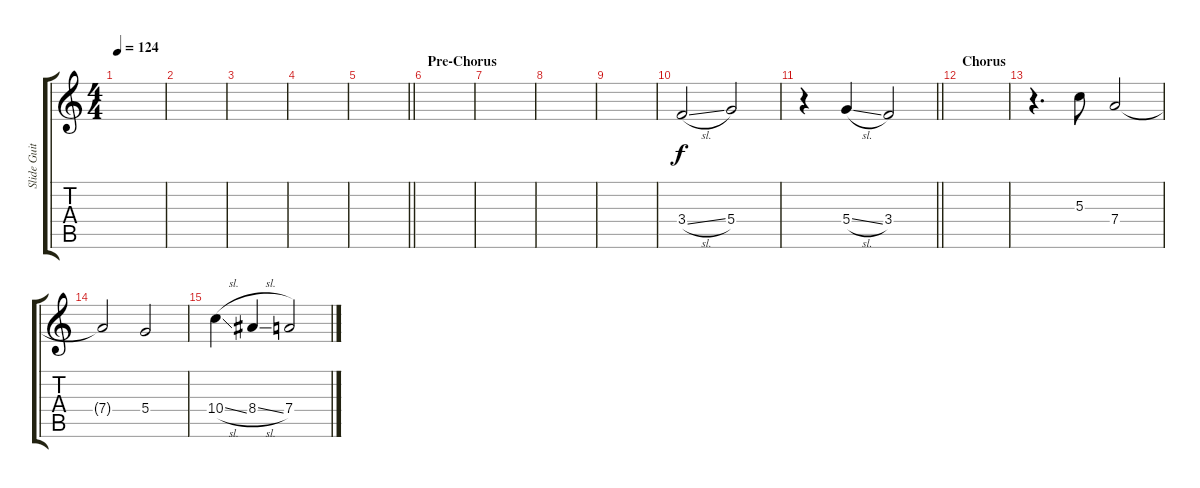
\track ("Slide Guitar" "Slide Guit") {instrument acousticguitarsteel}
\staff {score tabs}
\tuning (E4 B3 G3 D3 A2 E2) {hide}
\ts (4 4)
\tempo 124
\clef g2
\ks c
|
|
|
|
\barLineRight lightlight
|
\section ("" "Pre-Chorus")
|
|
|
|
3.4{sl}.2 5.4.2 |
\barLineRight lightlight
r.4 5.4{sl}.4 3.4.2 |
\section ("" "Chorus")
|
r.4{d} 5.3.8 7.4.2 |
7.4{t}.2 5.4.2 |
10.4{sl}.4 8.4{sl}.4 7.4.2
